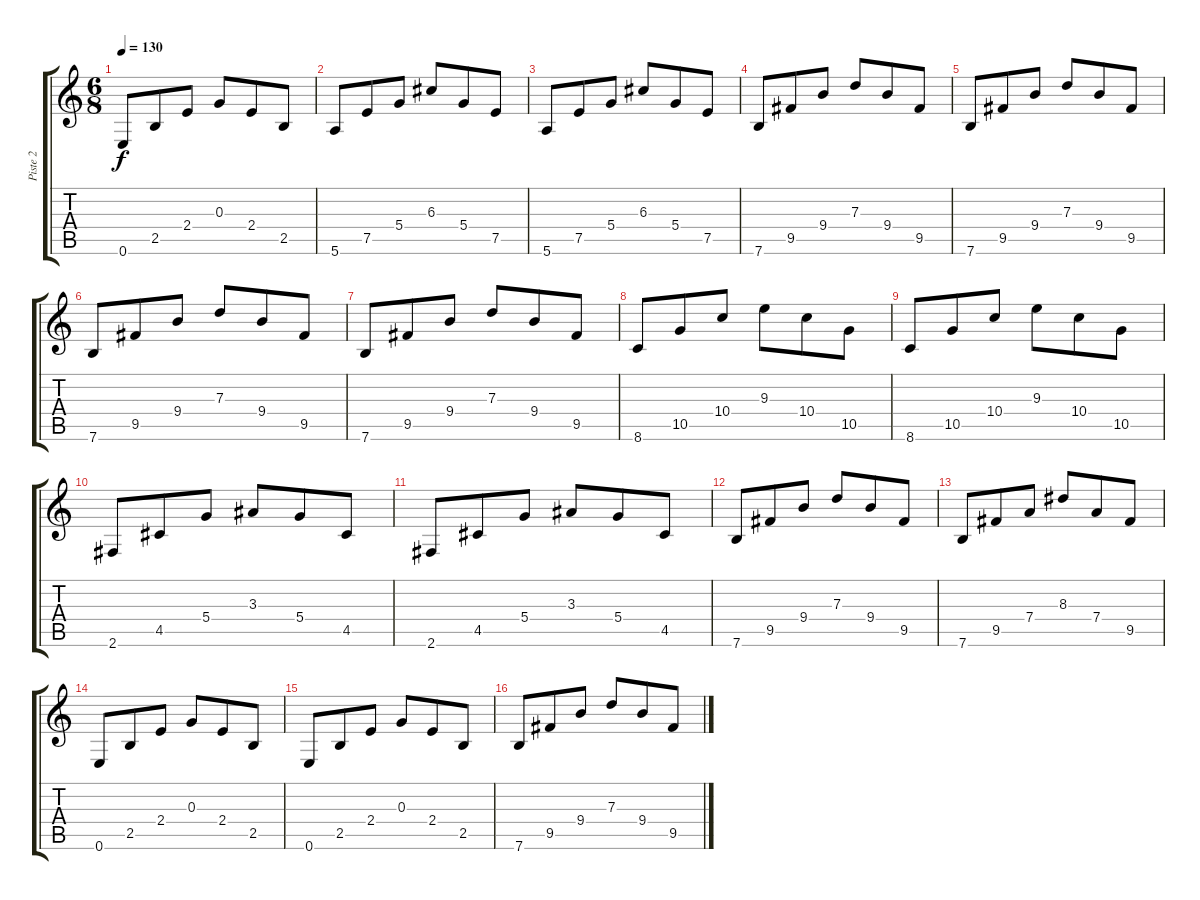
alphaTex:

\track ("Piste 2" "Piste 2") {instrument acousticguitarnylon}
\staff {score tabs}
\tuning (E4 B3 G3 D3 A2 E2) {hide}
\ts (6 8)
\tempo 130
\clef g2
\ks c
0.6.8{dy f} 2.5.8 2.4.8 0.3.8 2.4.8 2.5.8 |
5.6.8 7.5.8 5.4.8 6.3.8 5.4.8 7.5.8 |
5.6.8 7.5.8 5.4.8 6.3.8 5.4.8 7.5.8 |
7.6.8 9.5.8 9.4.8 7.3.8 9.4.8 9.5.8 |
7.6.8 9.5.8 9.4.8 7.3.8 9.4.8 9.5.8 |
7.6.8 9.5.8 9.4.8 7.3.8 9.4.8 9.5.8 |
7.6.8 9.5.8 9.4.8 7.3.8 9.4.8 9.5.8 |
8.6.8 10.5.8 10.4.8 9.3.8 10.4.8 10.5.8 |
8.6.8 10.5.8 10.4.8 9.3.8 10.4.8 10.5.8 |
2.6.8 4.5.8 5.4.8 3.3.8 5.4.8 4.5.8 |
2.6.8 4.5.8 5.4.8 3.3.8 5.4.8 4.5.8 |
7.6.8 9.5.8 9.4.8 7.3.8 9.4.8 9.5.8 |
7.6.8 9.5.8 7.4.8 8.3.8 7.4.8 9.5.8 |
0.6.8 2.5.8 2.4.8 0.3.8 2.4.8 2.5.8 |
0.6.8 2.5.8 2.4.8 0.3.8 2.4.8 2.5.8 |
7.6.8 9.5.8 9.4.8 7.3.8 9.4.8 9.5.8
